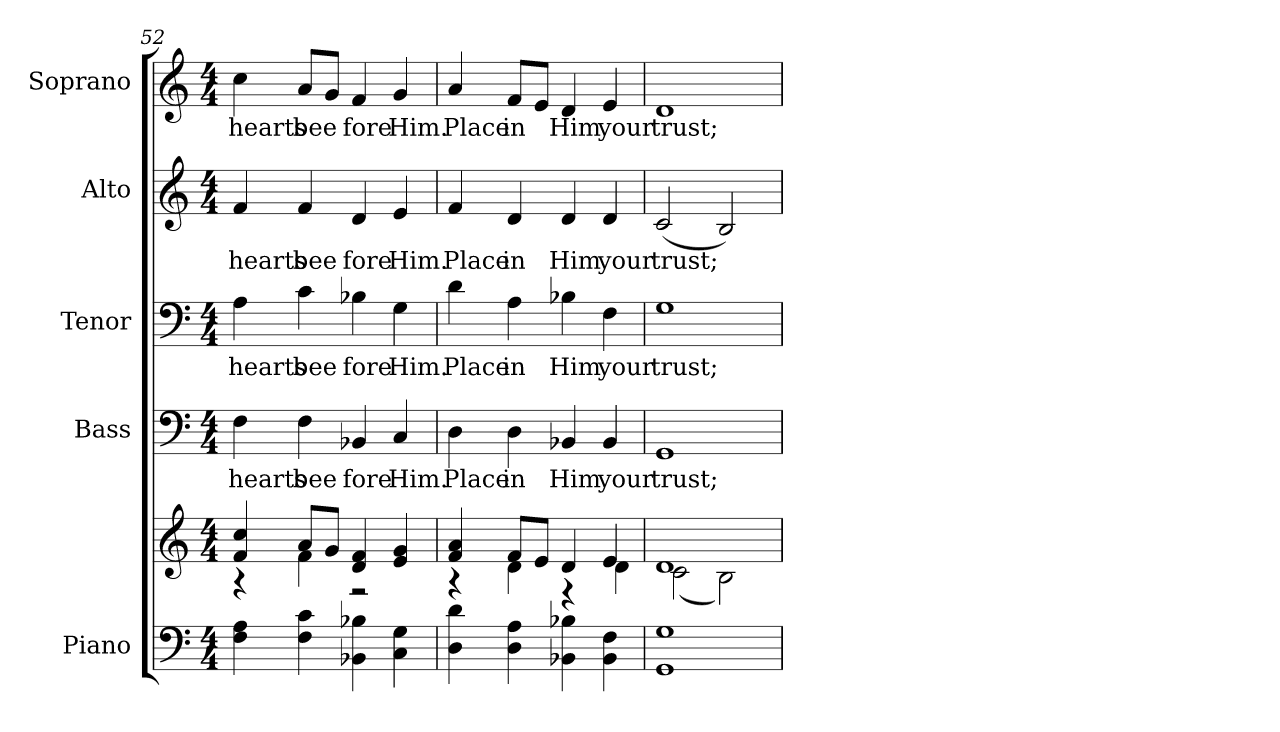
**kern	**kern	**kern	**text	**kern	**text	**kern	**text	**kern	**text
*part5	*part5	*part4	*part4	*part3	*part3	*part2	*part2	*part1	*part1
*staff6	*staff5	*staff4	*staff4	*staff3	*staff3	*staff2	*staff2	*staff1	*staff1
*I"Piano	*	*I"Bass	*	*I"Tenor	*	*I"Alto	*	*I"Soprano	*
*I'Pno.	*	*I'B.	*	*	*	*I'A.	*	*I'S.	*
!!LO:PB:g=z
*clefF4	*clefG2	*clefF4	*	*clefF4	*	*clefG2	*	*clefG2	*
*k[]	*k[]	*k[]	*	*k[]	*	*k[]	*	*k[]	*
*C:	*C:	*C:	*	*C:	*	*C:	*	*C:	*
*M4/4	*M4/4	*M4/4	*	*M4/4	*	*M4/4	*	*M4/4	*
=52	=52	=52	=52	=52	=52	=52	=52	=52	=52
*	*^	*	*	*	*	*	*	*	*
!	!	!	!	!LO:LY:b:color=#000000	!	!	!	!	!	!
!	!	!	!	!	!	!LO:LY:b:color=#000000	!	!	!	!
!	!	!	!	!	!	!	!	!LO:LY:b:color=#000000	!	!
!	!	!	!	!	!	!	!	!	!	!LO:LY:b:color=#000000
4Fi\ 4Ai	4fi/ 4cci	4r	4Fi\	hearts	4Ai\	hearts	4fi/	hearts	4cci\	hearts
!	!	!	!	!LO:LY:b:color=#000000	!	!	!	!	!	!
!	!	!	!	!	!	!LO:LY:b:color=#000000	!	!	!	!
!	!	!	!	!	!	!	!	!LO:LY:b:color=#000000	!	!
!	!	!	!	!	!	!	!	!	!	!LO:LY:b:color=#000000
4Fi\ 4ci	8ai/L	4fi\	4Fi\	bee	4ci\	bee	4fi/	bee	8ai/L	bee
.	8gi/J	.	.	.	.	.	.	.	8gi/J	.
!	!	!	!	!LO:LY:b:color=#000000	!	!	!	!	!	!
!	!	!	!	!	!	!LO:LY:b:color=#000000	!	!	!	!
!	!	!	!	!	!	!	!	!LO:LY:b:color=#000000	!	!
!	!	!	!	!	!	!	!	!	!	!LO:LY:b:color=#000000
4BB-Xi\ 4B-Xi	4di/ 4fi	2r	4BB-Xi/	fore	4B-Xi\	fore	4di/	fore	4fi/	fore
!	!	!	!	!LO:LY:b:color=#000000	!	!	!	!	!	!
!	!	!	!	!	!	!LO:LY:b:color=#000000	!	!	!	!
!	!	!	!	!	!	!	!	!LO:LY:b:color=#000000	!	!
!	!	!	!	!	!	!	!	!	!	!LO:LY:b:color=#000000
4Ci\ 4Gi	4ei/ 4gi	.	4Ci/	Him.	4Gi\	Him.	4ei/	Him.	4gi/	Him.
=53	=53	=53	=53	=53	=53	=53	=53	=53	=53	=53
!	!	!	!	!LO:LY:b:color=#000000	!	!	!	!	!	!
!	!	!	!	!	!	!LO:LY:b:color=#000000	!	!	!	!
!	!	!	!	!	!	!	!	!LO:LY:b:color=#000000	!	!
!	!	!	!	!	!	!	!	!	!	!LO:LY:b:color=#000000
4Di\ 4di	4fi/ 4ai	4r	4Di\	Place	4di\	Place	4fi/	Place	4ai/	Place
!	!	!	!	!LO:LY:b:color=#000000	!	!	!	!	!	!
!	!	!	!	!	!	!LO:LY:b:color=#000000	!	!	!	!
!	!	!	!	!	!	!	!	!LO:LY:b:color=#000000	!	!
!	!	!	!	!	!	!	!	!	!	!LO:LY:b:color=#000000
4Di\ 4Ai	8fi/L	4di\	4Di\	in	4Ai\	in	4di/	in	8fi/L	in
.	8ei/J	.	.	.	.	.	.	.	8ei/J	.
!	!	!	!	!LO:LY:b:color=#000000	!	!	!	!	!	!
!	!	!	!	!	!	!LO:LY:b:color=#000000	!	!	!	!
!	!	!	!	!	!	!	!	!LO:LY:b:color=#000000	!	!
!	!	!	!	!	!	!	!	!	!	!LO:LY:b:color=#000000
4BB-Xi\ 4B-Xi	4di/	4r	4BB-Xi/	Him	4B-Xi\	Him	4di/	Him	4di/	Him
!	!	!	!	!LO:LY:b:color=#000000	!	!	!	!	!	!
!	!	!	!	!	!	!LO:LY:b:color=#000000	!	!	!	!
!	!	!	!	!	!	!	!	!LO:LY:b:color=#000000	!	!
!	!	!	!	!	!	!	!	!	!	!LO:LY:b:color=#000000
4BB-i\ 4Fi	4ei/	4di\	4BB-i/	your	4Fi\	your	4di/	your	4ei/	your
=54	=54	=54	=54	=54	=54	=54	=54	=54	=54	=54
!	!	!	!	!LO:LY:b:color=#000000	!	!	!	!	!	!
!	!	!	!	!	!	!LO:LY:b:color=#000000	!	!	!	!
!	!	!	!	!	!	!	!	!LO:LY:b:color=#000000	!	!
!	!	!	!	!	!	!	!	!	!	!LO:LY:b:color=#000000
1GGi 1Gi	1di	(2ci\	1GGi	trust;	1Gi	trust;	(2ci/	trust;	1di	trust;
.	.	2Bi\)	.	.	.	.	2Bi/)	.	.	.
*	*v	*v	*	*	*	*	*	*	*	*
=	=	=	=	=	=	=	=	=	=
*-	*-	*-	*-	*-	*-	*-	*-	*-	*-
